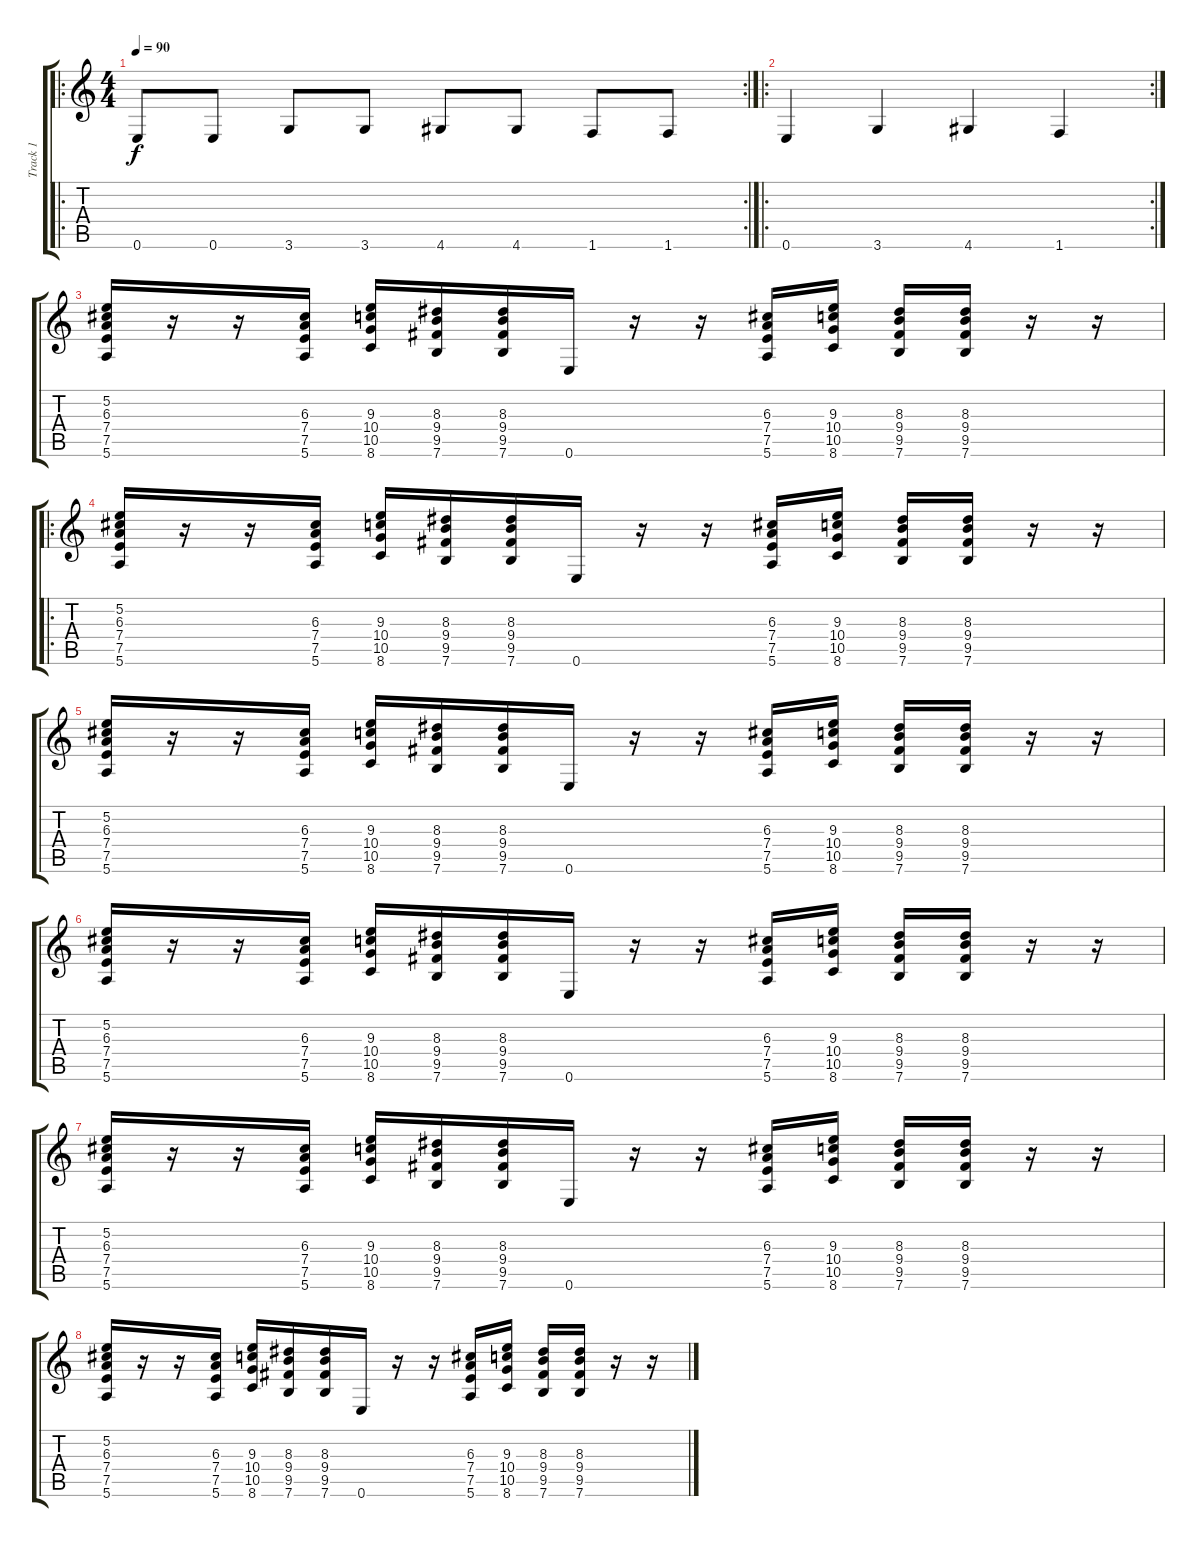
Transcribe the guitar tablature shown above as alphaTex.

\track ("Track 1" "Track 1") {instrument overdrivenguitar}
\staff {score tabs}
\tuning (E4 B3 G3 D3 A2 E2) {hide}
\ro
\rc 2
\ts (4 4)
\tempo 90
\clef g2
\ks c
0.6.8{dy f instrument overdrivenguitar} 0.6.8 3.6.8 3.6.8 4.6.8 4.6.8 1.6.8 1.6.8 |
\ro
\rc 2
0.6.4 3.6.4 4.6.4 1.6.4 |
(5.2 6.3 7.4 7.5 5.6).16 r.16 r.16 (6.3 7.4 7.5 5.6).16 (9.3 10.4 10.5 8.6).16 (8.3 9.4 9.5 7.6).16 (8.3 9.4 9.5 7.6).16 0.6.16 r.16 r.16 (6.3 7.4 7.5 5.6).16 (9.3 10.4 10.5 8.6).16 (8.3 9.4 9.5 7.6).16 (8.3 9.4 9.5 7.6).16 r.16 r.16 |
\ro
(5.2 6.3 7.4 7.5 5.6).16 r.16 r.16 (6.3 7.4 7.5 5.6).16 (9.3 10.4 10.5 8.6).16 (8.3 9.4 9.5 7.6).16 (8.3 9.4 9.5 7.6).16 0.6.16 r.16 r.16 (6.3 7.4 7.5 5.6).16 (9.3 10.4 10.5 8.6).16 (8.3 9.4 9.5 7.6).16 (8.3 9.4 9.5 7.6).16 r.16 r.16 |
(5.2 6.3 7.4 7.5 5.6).16 r.16 r.16 (6.3 7.4 7.5 5.6).16 (9.3 10.4 10.5 8.6).16 (8.3 9.4 9.5 7.6).16 (8.3 9.4 9.5 7.6).16 0.6.16 r.16 r.16 (6.3 7.4 7.5 5.6).16 (9.3 10.4 10.5 8.6).16 (8.3 9.4 9.5 7.6).16 (8.3 9.4 9.5 7.6).16 r.16 r.16 |
(5.2 6.3 7.4 7.5 5.6).16 r.16 r.16 (6.3 7.4 7.5 5.6).16 (9.3 10.4 10.5 8.6).16 (8.3 9.4 9.5 7.6).16 (8.3 9.4 9.5 7.6).16 0.6.16 r.16 r.16 (6.3 7.4 7.5 5.6).16 (9.3 10.4 10.5 8.6).16 (8.3 9.4 9.5 7.6).16 (8.3 9.4 9.5 7.6).16 r.16 r.16 |
(5.2 6.3 7.4 7.5 5.6).16 r.16 r.16 (6.3 7.4 7.5 5.6).16 (9.3 10.4 10.5 8.6).16 (8.3 9.4 9.5 7.6).16 (8.3 9.4 9.5 7.6).16 0.6.16 r.16 r.16 (6.3 7.4 7.5 5.6).16 (9.3 10.4 10.5 8.6).16 (8.3 9.4 9.5 7.6).16 (8.3 9.4 9.5 7.6).16 r.16 r.16 |
(5.2 6.3 7.4 7.5 5.6).16 r.16 r.16 (6.3 7.4 7.5 5.6).16 (9.3 10.4 10.5 8.6).16 (8.3 9.4 9.5 7.6).16 (8.3 9.4 9.5 7.6).16 0.6.16 r.16 r.16 (6.3 7.4 7.5 5.6).16 (9.3 10.4 10.5 8.6).16 (8.3 9.4 9.5 7.6).16 (8.3 9.4 9.5 7.6).16 r.16 r.16
